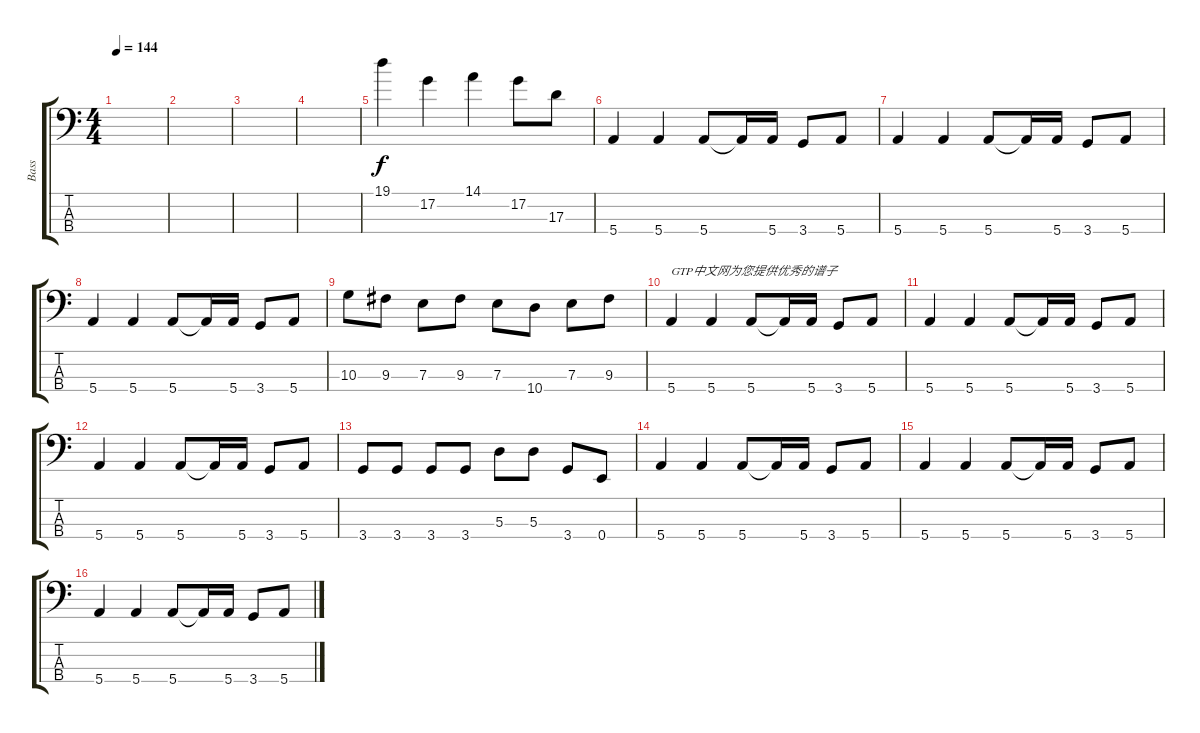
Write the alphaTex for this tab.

\track ("Bass" "Bass") {instrument electricbasspick}
\staff {score tabs}
\tuning (G2 D2 A1 E1) {hide}
\ts (4 4)
\tempo 144
\clef f4
\ks c
|
|
|
|
19.1.4 17.2.4 14.1.4 17.2.8 17.3.8 |
5.4.4 5.4.4 5.4.8 5.4{t}.16 5.4.16 3.4.8 5.4.8 |
5.4.4 5.4.4 5.4.8 5.4{t}.16 5.4.16 3.4.8 5.4.8 |
5.4.4 5.4.4 5.4.8 5.4{t}.16 5.4.16 3.4.8 5.4.8 |
10.3.8 9.3.8 7.3.8 9.3.8 7.3.8 10.4.8 7.3.8 9.3.8 |
5.4.4{txt "GTP中文网为您提供优秀的谱子"} 5.4.4 5.4.8 5.4{t}.16 5.4.16 3.4.8 5.4.8 |
5.4.4 5.4.4 5.4.8 5.4{t}.16 5.4.16 3.4.8 5.4.8 |
5.4.4 5.4.4 5.4.8 5.4{t}.16 5.4.16 3.4.8 5.4.8 |
3.4.8 3.4.8 3.4.8 3.4.8 5.3.8 5.3.8 3.4.8 0.4.8 |
5.4.4 5.4.4 5.4.8 5.4{t}.16 5.4.16 3.4.8 5.4.8 |
5.4.4 5.4.4 5.4.8 5.4{t}.16 5.4.16 3.4.8 5.4.8 |
5.4.4 5.4.4 5.4.8 5.4{t}.16 5.4.16 3.4.8 5.4.8
